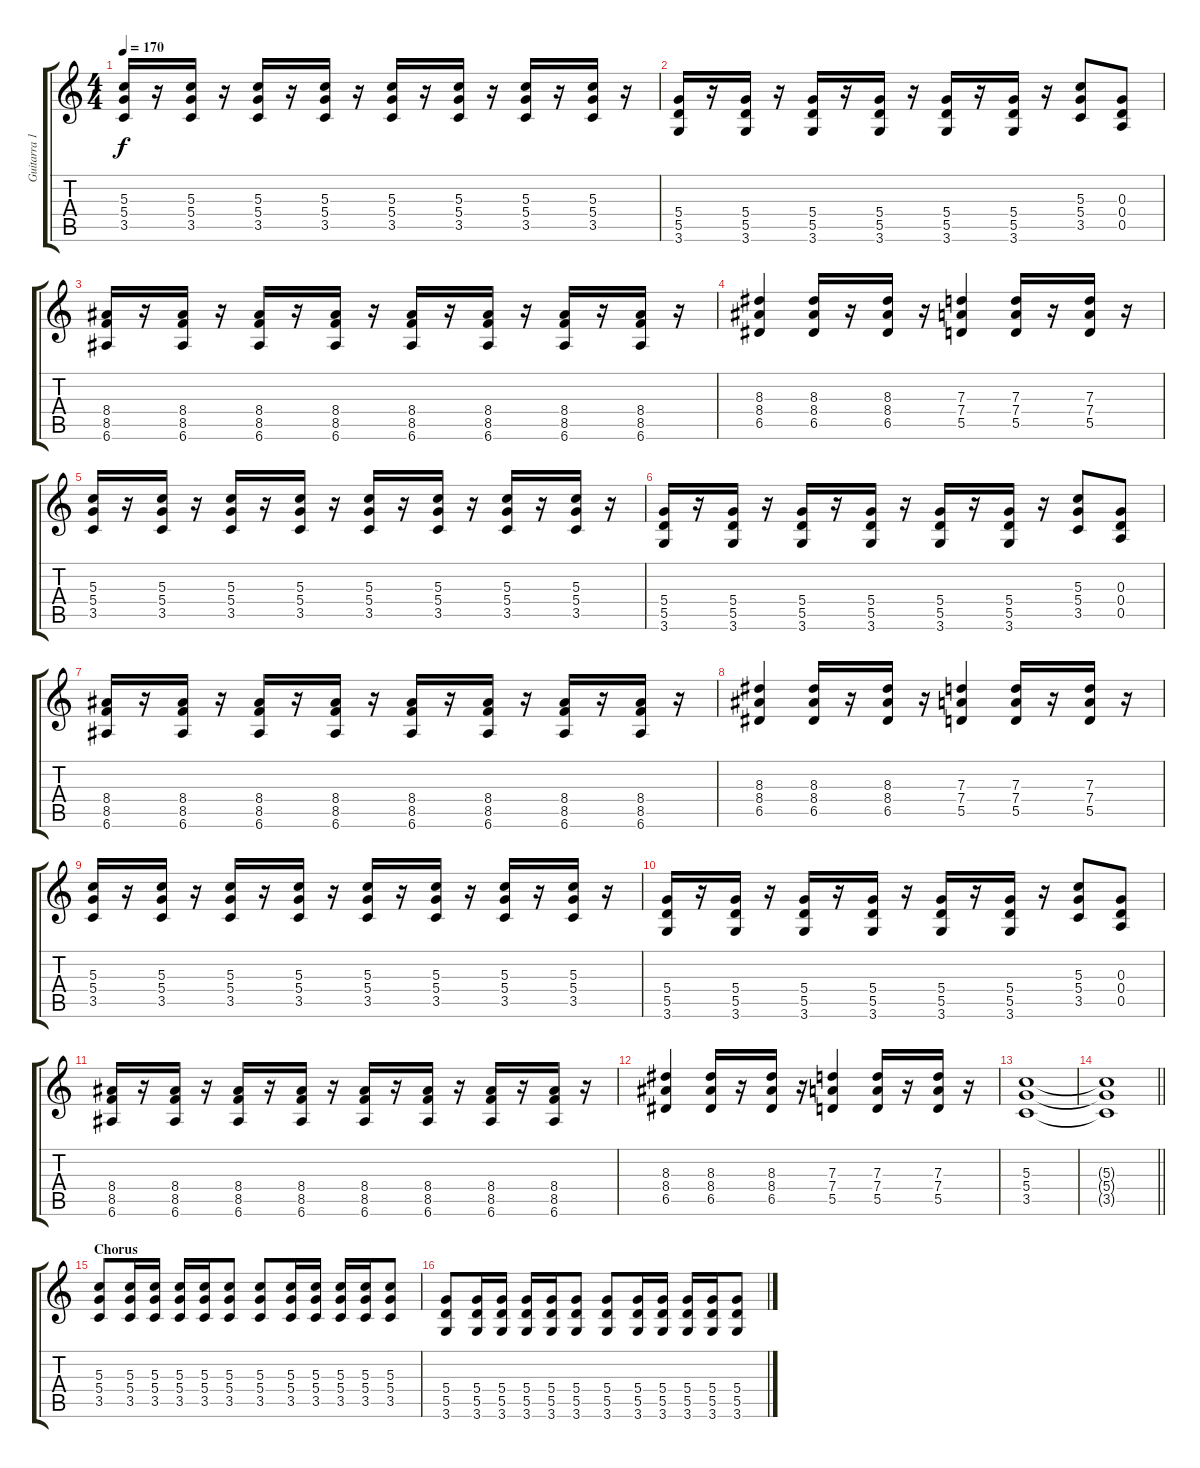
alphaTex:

\track ("Guitarra 1 - Mathias" "Guitarra 1") {instrument overdrivenguitar}
\staff {score tabs}
\tuning (E4 B3 G3 D3 A2 E2) {hide}
\ts (4 4)
\tempo 170
\clef g2
\ks c
(5.3 5.4 3.5).16{dy f} r.16 (5.3 5.4 3.5).16 r.16 (5.3 5.4 3.5).16 r.16 (5.3 5.4 3.5).16 r.16 (5.3 5.4 3.5).16 r.16 (5.3 5.4 3.5).16 r.16 (5.3 5.4 3.5).16 r.16 (5.3 5.4 3.5).16 r.16 |
(5.4 5.5 3.6).16 r.16 (5.4 5.5 3.6).16 r.16 (5.4 5.5 3.6).16 r.16 (5.4 5.5 3.6).16 r.16 (5.4 5.5 3.6).16 r.16 (5.4 5.5 3.6).16 r.16 (5.3 5.4 3.5).8 (0.3 0.4 0.5).8 |
(8.4 8.5 6.6).16 r.16 (8.4 8.5 6.6).16 r.16 (8.4 8.5 6.6).16 r.16 (8.4 8.5 6.6).16 r.16 (8.4 8.5 6.6).16 r.16 (8.4 8.5 6.6).16 r.16 (8.4 8.5 6.6).16 r.16 (8.4 8.5 6.6).16 r.16 |
(8.3 8.4 6.5).4 (8.3 8.4 6.5).16 r.16 (8.3 8.4 6.5).16 r.16 (7.3 7.4 5.5).4 (7.3 7.4 5.5).16 r.16 (7.3 7.4 5.5).16 r.16 |
(5.3 5.4 3.5).16 r.16 (5.3 5.4 3.5).16 r.16 (5.3 5.4 3.5).16 r.16 (5.3 5.4 3.5).16 r.16 (5.3 5.4 3.5).16 r.16 (5.3 5.4 3.5).16 r.16 (5.3 5.4 3.5).16 r.16 (5.3 5.4 3.5).16 r.16 |
(5.4 5.5 3.6).16 r.16 (5.4 5.5 3.6).16 r.16 (5.4 5.5 3.6).16 r.16 (5.4 5.5 3.6).16 r.16 (5.4 5.5 3.6).16 r.16 (5.4 5.5 3.6).16 r.16 (5.3 5.4 3.5).8 (0.3 0.4 0.5).8 |
(8.4 8.5 6.6).16 r.16 (8.4 8.5 6.6).16 r.16 (8.4 8.5 6.6).16 r.16 (8.4 8.5 6.6).16 r.16 (8.4 8.5 6.6).16 r.16 (8.4 8.5 6.6).16 r.16 (8.4 8.5 6.6).16 r.16 (8.4 8.5 6.6).16 r.16 |
(8.3 8.4 6.5).4 (8.3 8.4 6.5).16 r.16 (8.3 8.4 6.5).16 r.16 (7.3 7.4 5.5).4 (7.3 7.4 5.5).16 r.16 (7.3 7.4 5.5).16 r.16 |
(5.3 5.4 3.5).16 r.16 (5.3 5.4 3.5).16 r.16 (5.3 5.4 3.5).16 r.16 (5.3 5.4 3.5).16 r.16 (5.3 5.4 3.5).16 r.16 (5.3 5.4 3.5).16 r.16 (5.3 5.4 3.5).16 r.16 (5.3 5.4 3.5).16 r.16 |
(5.4 5.5 3.6).16 r.16 (5.4 5.5 3.6).16 r.16 (5.4 5.5 3.6).16 r.16 (5.4 5.5 3.6).16 r.16 (5.4 5.5 3.6).16 r.16 (5.4 5.5 3.6).16 r.16 (5.3 5.4 3.5).8 (0.3 0.4 0.5).8 |
(8.4 8.5 6.6).16 r.16 (8.4 8.5 6.6).16 r.16 (8.4 8.5 6.6).16 r.16 (8.4 8.5 6.6).16 r.16 (8.4 8.5 6.6).16 r.16 (8.4 8.5 6.6).16 r.16 (8.4 8.5 6.6).16 r.16 (8.4 8.5 6.6).16 r.16 |
(8.3 8.4 6.5).4 (8.3 8.4 6.5).16 r.16 (8.3 8.4 6.5).16 r.16 (7.3 7.4 5.5).4 (7.3 7.4 5.5).16 r.16 (7.3 7.4 5.5).16 r.16 |
(5.3 5.4 3.5).1 |
\barLineRight lightlight
(5.3{t} 5.4{t} 3.5{t}).1 |
\section ("" "Chorus")
(5.3 5.4 3.5).8 (5.3 5.4 3.5).16 (5.3 5.4 3.5).16 (5.3 5.4 3.5).16 (5.3 5.4 3.5).16 (5.3 5.4 3.5).8 (5.3 5.4 3.5).8 (5.3 5.4 3.5).16 (5.3 5.4 3.5).16 (5.3 5.4 3.5).16 (5.3 5.4 3.5).16 (5.3 5.4 3.5).8 |
(5.4 5.5 3.6).8 (5.4 5.5 3.6).16 (5.4 5.5 3.6).16 (5.4 5.5 3.6).16 (5.4 5.5 3.6).16 (5.4 5.5 3.6).8 (5.4 5.5 3.6).8 (5.4 5.5 3.6).16 (5.4 5.5 3.6).16 (5.4 5.5 3.6).16 (5.4 5.5 3.6).16 (5.4 5.5 3.6).8
